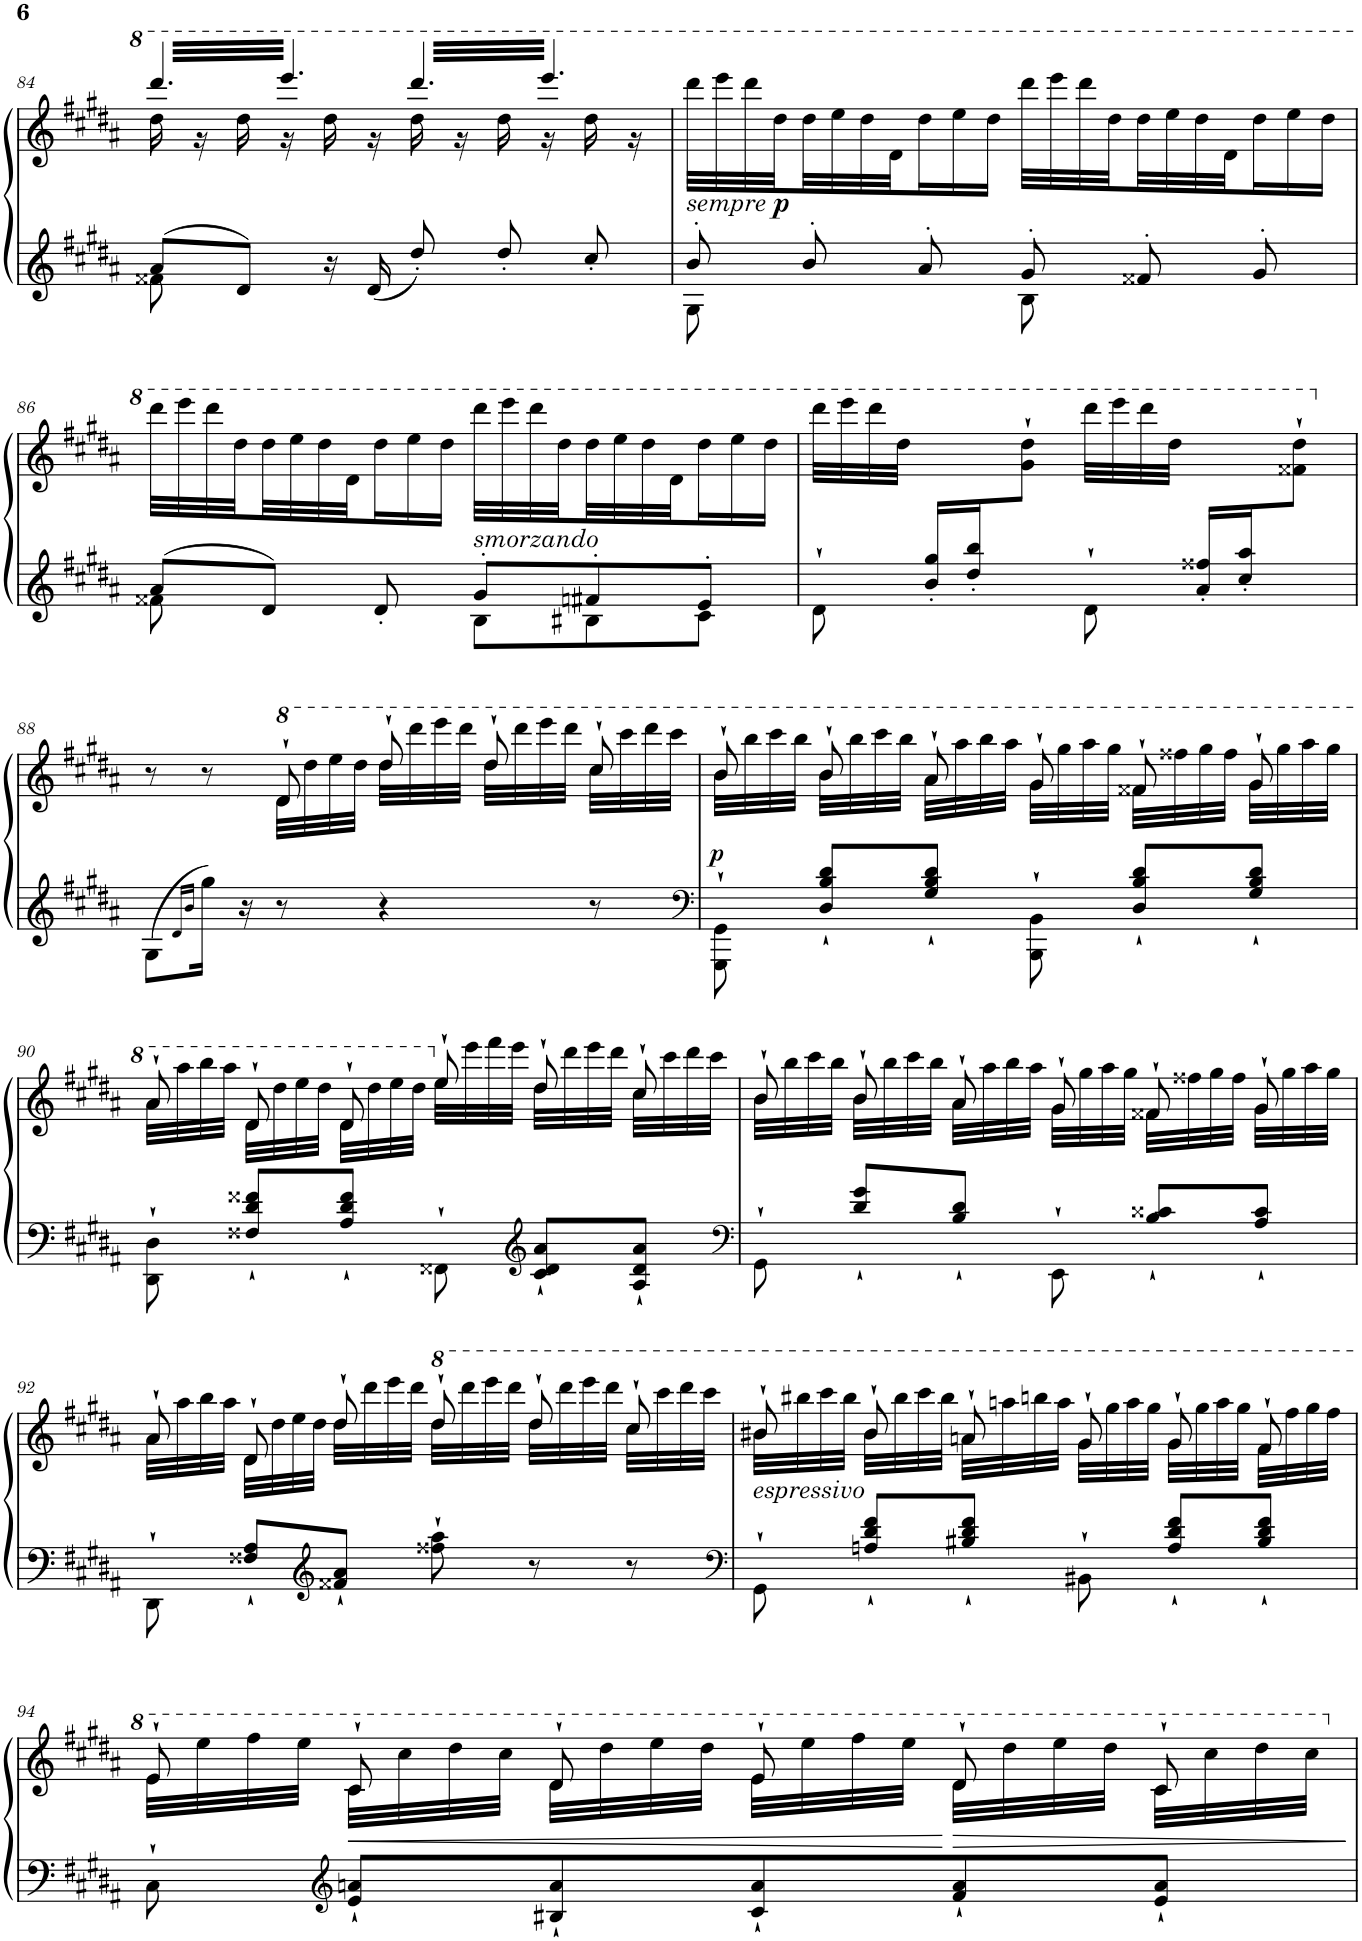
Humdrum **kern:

**kern	**kern	**dynam
*part1	*part1	*part1
*staff2	*staff1	*staff1/2
*I"Piano	*	*
*I'Pno.	*	*
!!LO:PB:g=z
*clefG2	*clefG2	*
*k[f#c#g#d#a#]	*k[f#c#g#d#a#]	*
*M6/8	*M6/8	*
=84	=84	=84
*^	*^	*
8a#/L	8f##X'\	12..dddd#@@64@@/	16ddd#'\	.
.	.	.	16r	.
8d#/J	2ryy	.	16ddd#'\	.
.	.	[16eeee@@32@@/	16r	.
16r	.	8eeee@@32@@/]	16ddd#'\	.
16d#/	.	.	16r	.
8dd#'/	.	12..dddd#@@64@@/	16ddd#'\	.
.	.	.	16r	.
8dd#'</	.	.	16ddd#'\	.
.	.	[16eeee@@32@@/	16r	.
8cc#'</	8ryy	8eeee@@32@@/]	16ddd#'\	.
.	.	.	16r	.
=85	=85	=85	=85	=85
!	!	!LO:TX:b:i:t=sempre	!	!
*	*	*v	*v	*
8b'>/	8G#'\	32dddd#\LLL	.
.	.	32eeee\	.
.	.	32dddd#\	.
.	.	32ddd#\	.
8b'>/	4ryy	32ddd#\	.
.	.	32eee\	.
.	.	32ddd#\	.
.	.	32dd#\JJ	.
*	*	*Xtuplet	*
8a#'>/	.	24ddd#\L	.
.	.	24eee\	.
.	.	24ddd#\JJ	.
8g#'>/	8B'\	32dddd#\LLL	.
.	.	32eeee\	.
.	.	32dddd#\	.
.	.	32ddd#\	.
8f##X'>/	4ryy	32ddd#\	.
.	.	32eee\	.
.	.	32ddd#\	.
.	.	32dd#\JJ	.
8g#'>/	.	24ddd#\L	.
.	.	24eee\	.
.	.	24ddd#\JJ	.
!!LO:LB:g=z
=86	=86	=86	=86
8a#/L	8f##X'\	32dddd#\LLL	.
.	.	32eeee\	.
.	.	32dddd#\	.
.	.	32ddd#\	.
8d#/J	4ryy	32ddd#\	.
.	.	32eee\	.
.	.	32ddd#\	.
.	.	32dd#\JJ	.
8d#'/	.	24ddd#\L	.
.	.	24eee\	.
.	.	24ddd#\JJ	.
!	!	!LO:TX:b:i:t=smorzando	!
8g#'/L	8B'\L	32dddd#\LLL	.
.	.	32eeee\	.
.	.	32dddd#\	.
.	.	32ddd#\	.
8f#X'/	8B#X'\	32ddd#\	.
.	.	32eee\	.
.	.	32ddd#\	.
.	.	32dd#\JJ	.
8e'/J	8c#'\J	24ddd#\L	.
.	.	24eee\	.
.	.	24ddd#\JJ	.
*v	*v	*	*
=87	=87	=87
*	*^	*
8d#`\	32dddd#\LLL	4ryy	.
.	32eeee\	.	.
.	32dddd#\	.	.
.	32ddd#\JJJ	.	.
16b/'< 16gg#/'<LL	4ryy	.	.
16dd#/'< 16bb/'<J	.	.	.
8ryy	.	8gg#\` 8ddd#\`J	.
8d#`\	32dddd#\LLL	4ryy	.
.	32eeee\	.	.
.	32dddd#\	.	.
.	32ddd#\JJJ	.	.
16a#/'< 16ff##X/'<LL	8ryy	.	.
16cc#/'< 16aa#/'<J	.	.	.
8ryy	8ryy	8ff##X\` 8ddd#\`J	.
!!LO:LB:g=z	!!
=88	=88	=88	=88
8G#\L	8r	4ryy	.
16qd#/LL	.	.	.
16qb/JJ	.	.	.
16gg#\Jk	8r	.	.
16r	.	.	.
*	*8va	*	*
8r	8dd#`/	32dd#\LLL	.
.	.	32ddd#\	.
.	.	32eee\	.
.	.	32ddd#\JJJ	.
4r	8ddd#`/	32ddd#\LLL	.
.	.	32dddd#\	.
.	.	32eeee\	.
.	.	32dddd#\JJJ	.
.	8ddd#`/	32ddd#\LLL	.
.	.	32dddd#\	.
.	.	32eeee\	.
.	.	32dddd#\JJJ	.
8r	8ccc#`/	32ccc#\LLL	.
.	.	32cccc#\	.
.	.	32dddd#\	.
.	.	32cccc#\JJJ	.
=89	=89	=89	=89
*clefF4	*	*	*
!	!	!	!LO:DY:b
8GGG#\` 8GG#\`	8bb`/	32bb\LLL	p
.	.	32bbb\	.
.	.	32cccc#\	.
.	.	32bbb\JJJ	.
8D#/` 8B/` 8d#/`L	8bb`/	32bb\LLL	.
.	.	32bbb\	.
.	.	32cccc#\	.
.	.	32bbb\JJJ	.
8G#/` 8B/` 8d#/`J	8aa#`/	32aa#\LLL	.
.	.	32aaa#\	.
.	.	32bbb\	.
.	.	32aaa#\JJJ	.
8BBB\` 8BB\`	8gg#`/	32gg#\LLL	.
.	.	32ggg#\	.
.	.	32aaa#\	.
.	.	32ggg#\JJJ	.
8D#/` 8B/` 8d#/`L	8ff##X`/	32ff##\LLL	.
.	.	32fff##X\	.
.	.	32ggg#\	.
.	.	32fff##\JJJ	.
8G#/` 8B/` 8d#/`J	8gg#`/	32gg#\LLL	.
.	.	32ggg#\	.
.	.	32aaa#\	.
.	.	32ggg#\JJJ	.
!!LO:LB:g=z	!!
=90	=90	=90	=90
8DD#\` 8D#\`	8aa#`/	32aa#\LLL	.
.	.	32aaa#\	.
.	.	32bbb\	.
.	.	32aaa#\JJJ	.
8F##X/` 8d#/` 8f##X/`L	8dd#`/	32dd#\LLL	.
.	.	32ddd#\	.
.	.	32eee\	.
.	.	32ddd#\JJJ	.
8A#/` 8d#/` 8f##/`J	8dd#`/	32dd#\LLL	.
.	.	32ddd#\	.
.	.	32eee\	.
.	.	32ddd#\JJJ	.
*	*X8va	*	*
8FF##X`\	8ee`/	32ee\LLL	.
.	.	32eee\	.
.	.	32fff#\	.
.	.	32eee\JJJ	.
*clefG2	*	*	*
8c#/` 8d#/` 8a#/`L	8dd#`/	32dd#\LLL	.
.	.	32ddd#\	.
.	.	32eee\	.
.	.	32ddd#\JJJ	.
8A#/` 8d#/` 8a#/`J	8cc#`/	32cc#\LLL	.
.	.	32ccc#\	.
.	.	32ddd#\	.
.	.	32ccc#\JJJ	.
=91	=91	=91	=91
*clefF4	*	*	*
8GG#`\	8b`/	32b\LLL	.
.	.	32bb\	.
.	.	32ccc#\	.
.	.	32bb\JJJ	.
8d#/` 8g#/`L	8b`/	32b\LLL	.
.	.	32bb\	.
.	.	32ccc#\	.
.	.	32bb\JJJ	.
8B/` 8d#/`J	8a#`/	32a#\LLL	.
.	.	32aa#\	.
.	.	32bb\	.
.	.	32aa#\JJJ	.
8EE`\	8g#`/	32g#\LLL	.
.	.	32gg#\	.
.	.	32aa#\	.
.	.	32gg#\JJJ	.
8B/` 8c##X/`L	8f##X`/	32f##\LLL	.
.	.	32ff##X\	.
.	.	32gg#\	.
.	.	32ff##\JJJ	.
8A#/` 8c##/`J	8g#`/	32g#\LLL	.
.	.	32gg#\	.
.	.	32aa#\	.
.	.	32gg#\JJJ	.
!!LO:LB:g=z	!!
=92	=92	=92	=92
8DD#`\	8a#`/	32a#\LLL	.
.	.	32aa#\	.
.	.	32bb\	.
.	.	32aa#\JJJ	.
8F##X/` 8A#/`L	8d#`/	32d#\LLL	.
.	.	32dd#\	.
.	.	32ee\	.
.	.	32dd#\JJJ	.
*clefG2	*	*	*
8f##X/` 8a#/`J	8dd#`/	32dd#\LLL	.
.	.	32ddd#\	.
.	.	32eee\	.
.	.	32ddd#\JJJ	.
*	*8va	*	*
8ff##X\` 8aa#\`	8ddd#`/	32ddd#\LLL	.
.	.	32dddd#\	.
.	.	32eeee\	.
.	.	32dddd#\JJJ	.
8r	8ddd#`/	32ddd#\LLL	.
.	.	32dddd#\	.
.	.	32eeee\	.
.	.	32dddd#\JJJ	.
8r	8ccc#`/	32ccc#\LLL	.
.	.	32cccc#\	.
.	.	32dddd#\	.
.	.	32cccc#\JJJ	.
=93	=93	=93	=93
*clefF4	*	*	*
!	!LO:TX:b:i:t=espressivo	!	!
8GG#`\	8bb#X`/	32bb#\LLL	.
.	.	32bbb#X\	.
.	.	32cccc#\	.
.	.	32bbb#\JJJ	.
8An/` 8d#/` 8f#/`L	8bb#`/	32bb#\LLL	.
.	.	32bbb#\	.
.	.	32cccc#\	.
.	.	32bbb#\JJJ	.
8B#X/` 8d#/` 8f#/`J	8aan`/	32aa\LLL	.
.	.	32aaan\	.
.	.	32bbbn\	.
.	.	32aaa\JJJ	.
8BB#X`\	8gg#`/	32gg#\LLL	.
.	.	32ggg#\	.
.	.	32aaa\	.
.	.	32ggg#\JJJ	.
8A/` 8d#/` 8f#/`L	8gg#`/	32gg#\LLL	.
.	.	32ggg#\	.
.	.	32aaa\	.
.	.	32ggg#\JJJ	.
8B#/` 8d#/` 8f#/`J	8ff#`/	32ff#\LLL	.
.	.	32fff#\	.
.	.	32ggg#\	.
.	.	32fff#\JJJ	.
!!LO:LB:g=z	!!
=94	=94	=94	=94
8C#`\	8ee`/	32ee\LLL	.
.	.	32eee\	.
.	.	32fff#\	.
.	.	32eee\JJJ	.
*clefG2	*	*	*
!	!	!	!LO:HP:b
8e/` 8an/`L	8cc#`/	32cc#\LLL	<
.	.	32ccc#\	.
.	.	32ddd#\	.
.	.	32ccc#\JJJ	.
8B#X/` 8a/`	8dd#`/	32dd#\LLL	.
.	.	32ddd#\	.
.	.	32eee\	.
.	.	32ddd#\JJJ	.
8c#/` 8a/`	8ee`/	32ee\LLL	.
.	.	32eee\	.
.	.	32fff#\	.
.	.	32eee\JJJ	.
!	!	!	!LO:HP:n=1:b
8f#/` 8a/`	8dd#`/	32dd#\LLL	[ >
.	.	32ddd#\	.
.	.	32eee\	.
.	.	32ddd#\JJJ	.
8e/` 8a/`J	8cc#`/	32cc#\LLL	.
.	.	32ccc#\	.
.	.	32ddd#\	.
.	.	32ccc#\JJJ	.
*	*v	*v	*
.	.	]
*	*X8va	*
=	=	=
*-	*-	*-
